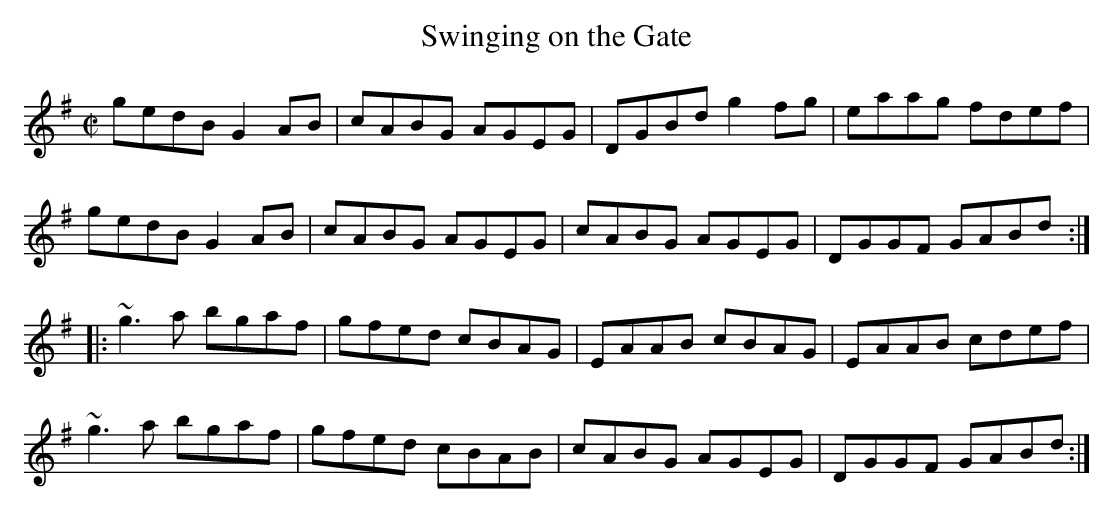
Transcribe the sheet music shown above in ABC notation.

X:1
T:Swinging on the Gate
M:C|
K:G
gedB G2AB|cABG AGEG|DGBd g2fg|eaag fdef|
gedB G2AB|cABG AGEG|cABG AGEG|DGGF GABd:|
|:~g3a bgaf|gfed cBAG|EAAB cBAG|EAAB cdef|
~g3a bgaf|gfed cBAB|cABG AGEG|DGGF GABd:|
